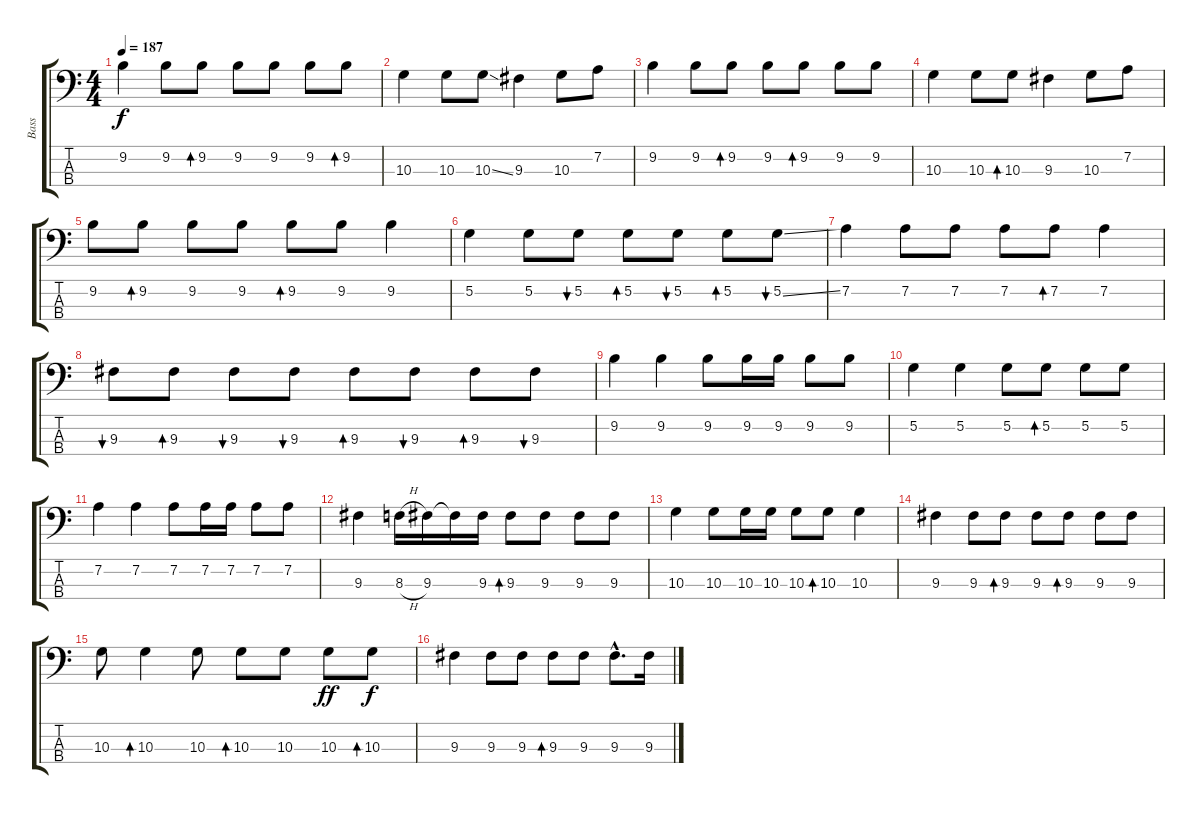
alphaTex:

\track ("Bass" "Bass") {instrument electricbasspick}
\staff {score tabs}
\tuning (G2 D2 A1 E1) {hide}
\ts (4 4)
\tempo 187
\clef f4
\ks c
9.2.4{dy f} 9.2.8 9.2.8{bd 240} 9.2.8 9.2.8 9.2.8 9.2.8{bd 240} |
10.3.4 10.3.8 10.3{ss}.8 9.3.4 10.3.8 7.2.8 |
9.2.4 9.2.8 9.2.8{bd 240} 9.2.8 9.2.8{bd 240} 9.2.8 9.2.8 |
10.3.4 10.3.8 10.3.8{bd 240} 9.3.4 10.3.8 7.2.8 |
9.2.8 9.2.8{bd 240} 9.2.8 9.2.8 9.2.8{bd 240} 9.2.8 9.2.4 |
5.2.4 5.2.8 5.2.8{bu 240} 5.2.8{bd 240} 5.2.8{bu 240} 5.2.8{bd 240} 5.2{ss}.8{bu 240} |
7.2.4 7.2.8 7.2.8 7.2.8 7.2.8{bd 240} 7.2.4 |
9.3.8{bu 240} 9.3.8{bd 240} 9.3.8{bu 240} 9.3.8{bu 240} 9.3.8{bd 240} 9.3.8{bu 240} 9.3.8{bd 240} 9.3.8{bu 240} |
9.2.4 9.2.4 9.2.8 9.2.16 9.2.16 9.2.8 9.2.8 |
5.2.4 5.2.4 5.2.8 5.2.8{bd 240} 5.2.8 5.2.8 |
7.2.4 7.2.4 7.2.8 7.2.16 7.2.16 7.2.8 7.2.8 |
9.3.4 8.3{h}.16 9.3.16 9.3{t}.16 9.3.16 9.3.8{bd 240} 9.3.8 9.3.8 9.3.8 |
10.3.4 10.3.8 10.3.16 10.3.16 10.3.8 10.3.8{bd 240} 10.3.4 |
9.3.4 9.3.8 9.3.8{bd 240} 9.3.8 9.3.8{bd 240} 9.3.8 9.3.8 |
10.3.8 10.3.4{bd 240} 10.3.8 10.3.8{bd 240} 10.3.8 10.3.8{dy ff} 10.3.8{bd 240 dy f} |
9.3.4 9.3.8 9.3.8 9.3.8{bd 240} 9.3.8 9.3{hac}.8{d} 9.3.16
